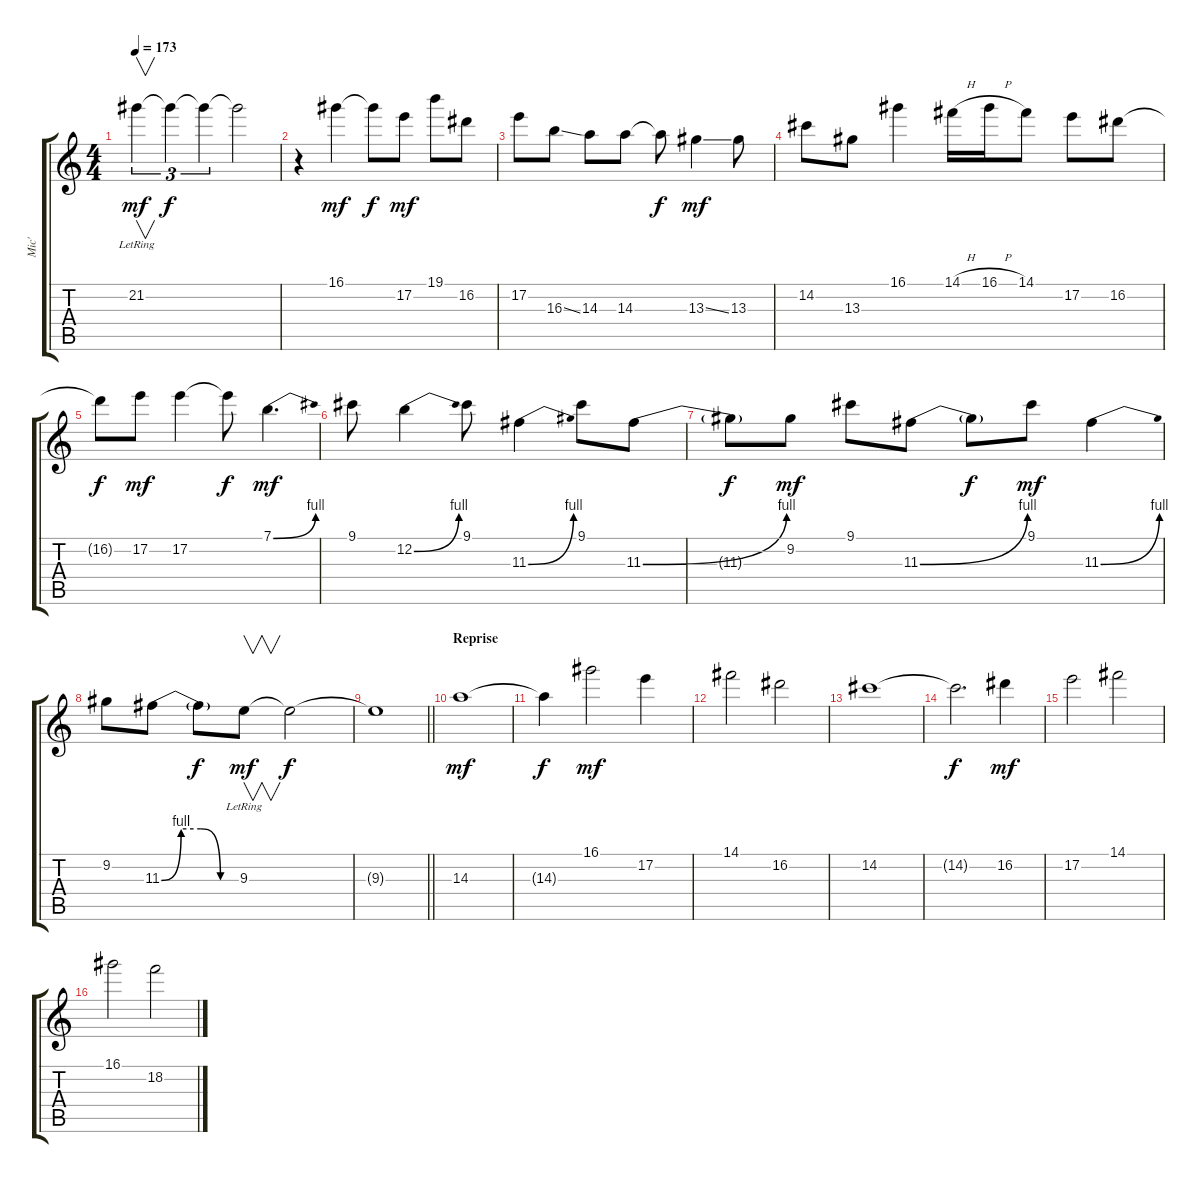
\track ("Mic'" "Mic'") {instrument overdrivenguitar}
\staff {score tabs}
\tuning (E4 B3 G3 D3 A2 E2) {hide}
\ts (4 4)
\tempo 173
\clef g2
\ks c
21.2{lr}.4{v tu (3 2) dy mf} 21.2{t}.4{tu (3 2) dy f} 21.2{t}.4{tu (3 2)} 21.2{t}.2 |
r.4 16.1.4{dy mf} 16.1{t}.8{dy f} 17.2.8{dy mf} 19.1.8 16.2.8 |
17.2.8 16.3{ss}.8 14.3.8 14.3.8 14.3{t}.8{dy f} 13.3{ss}.4{dy mf} 13.3.8 |
14.2.8 13.3.8 16.1.4 14.1{h}.16 16.1{h}.16 14.1.8 17.2.8 16.2.8 |
16.2{t}.8{dy f} 17.2.8{dy mf} 17.2.4 17.2{t}.8{dy f} 7.1{be (bend 0 0 60 4)}.4{d dy mf} |
9.1.8 12.2{be (bend 0 0 60 4)}.4 9.1.8 11.3{be (bend 0 0 60 4)}.4 9.1.8 11.3{be (bend 0 0 60 4)}.8 |
11.3{t}.8{dy f} 9.2.8{dy mf} 9.1.8 11.3{be (bend 0 0 60 4)}.8 11.3{t}.8{dy f} 9.1.8{dy mf} 11.3{be (bend 0 0 60 4)}.4 |
9.2.8 11.3{be (custom 0 0 15 4 30 4 45 0 60 0)}.8 11.3{t}.8{dy f} 9.3{lr}.8{v dy mf} 9.3{t}.2{dy f} |
\barLineRight lightlight
9.3{t}.1 |
\section ("" "Reprise")
14.3.1{dy mf volume 10} |
14.3{t}.4{dy f} 16.1.2{dy mf} 17.2.4 |
14.1.2 16.2.2 |
14.2.1 |
14.2{t}.2{d dy f} 16.2.4{dy mf} |
17.2.2 14.1.2 |
16.1.2 18.2.2
